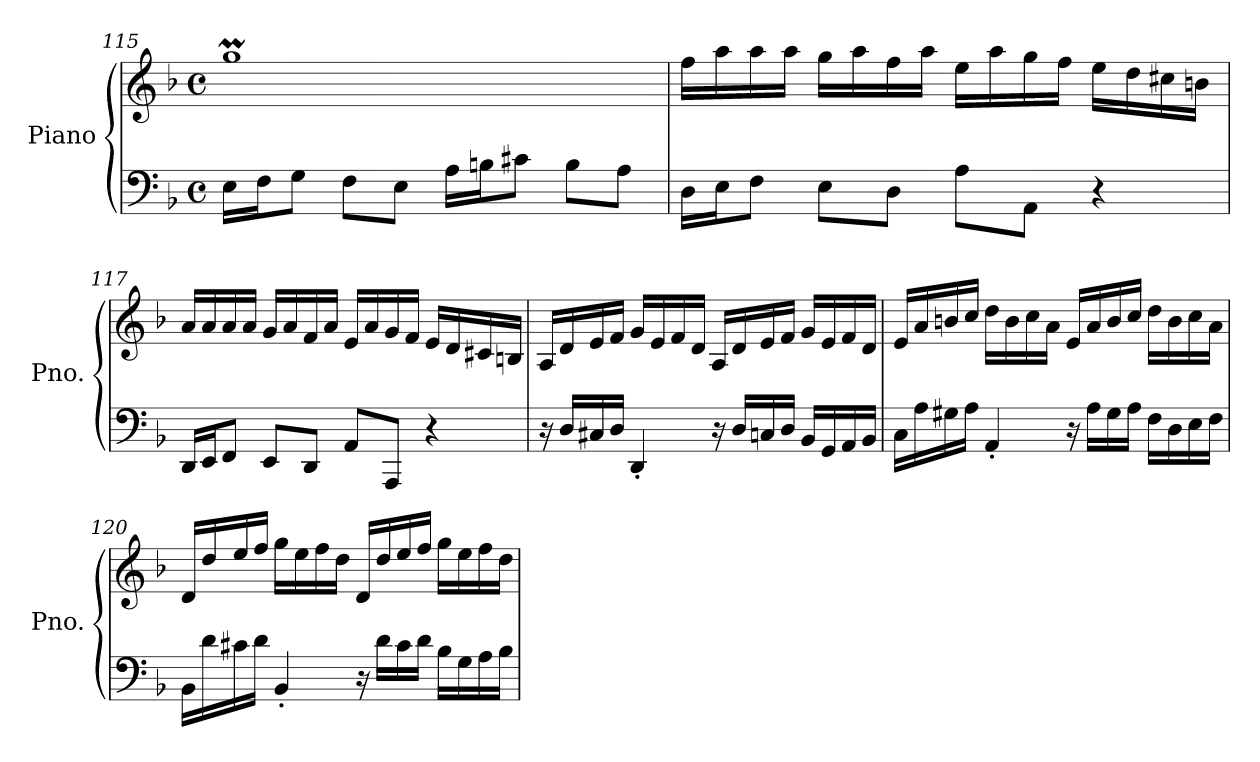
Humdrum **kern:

**kern	**kern
*part1	*part1
*staff2	*staff1
*I"Piano	*
*I'Pno.	*
*clefF4	*clefG2
*k[b-]	*k[b-]
*M4/4	*M4/4
*met(c)	*met(c)
=115	=115
16E\LL	1ggM
16F\J	.
8G\J	.
8F\L	.
8E\J	.
16A\LL	.
16Bn\J	.
8c#X\J	.
8B\L	.
8A\J	.
=116	=116
16D\LL	16ff\LL
16E\J	16aa\
8F\J	16aa\
.	16aa\JJ
8E\L	16gg\LL
.	16aa\
8D\J	16ff\
.	16aa\JJ
8A\L	16ee\LL
.	16aa\
8AA\J	16gg\
.	16ff\JJ
4r	16ee\LL
.	16dd\
.	16cc#X\
.	16bn\JJ
=117	=117
16DD/LL	16a/LL
16EE/J	16a/
8FF/J	16a/
.	16a/JJ
8EE/L	16g/LL
.	16a/
8DD/J	16f/
.	16a/JJ
8AA/L	16e/LL
.	16a/
8AAA/J	16g/
.	16f/JJ
4r	16e/LL
.	16d/
.	16c#X/
.	16Bn/JJ
=118	=118
16r	16A/LL
16D/LL	16d/
16C#X/	16e/
16D/JJ	16f/JJ
4DD'/	16g/LL
.	16e/
.	16f/
.	16d/JJ
16r	16A/LL
16D/LL	16d/
16Cn/	16e/
16D/JJ	16f/JJ
16BB-/LL	16g/LL
16GG/	16e/
16AA/	16f/
16BB-/JJ	16d/JJ
=119	=119
16C\LL	16e/LL
16A\	16a/
16G#X\	16bn/
16A\JJ	16cc/JJ
4AA'/	16dd\LL
.	16b\
.	16cc\
.	16a\JJ
16r	16e/LL
16A\LL	16a/
16G#\	16b/
16A\JJ	16cc/JJ
16F\LL	16dd\LL
16D\	16b\
16E\	16cc\
16F\JJ	16a\JJ
=120	=120
16BB-\LL	16d/LL
16d\	16dd/
16c#X\	16ee/
16d\JJ	16ff/JJ
4BB-'/	16gg\LL
.	16ee\
.	16ff\
.	16dd\JJ
16r	16d/LL
16d\LL	16dd/
16c#\	16ee/
16d\JJ	16ff/JJ
16B-\LL	16gg\LL
16G\	16ee\
16A\	16ff\
16B-\JJ	16dd\JJ
=	=
*-	*-
